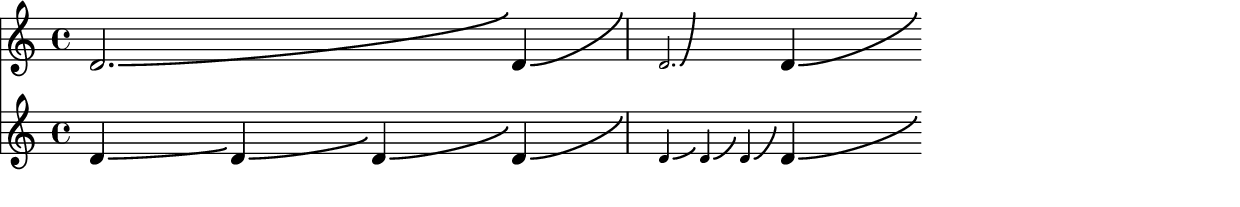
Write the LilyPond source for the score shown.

%% Generated by lilypond-book
%% Options: [exampleindent=10.16\mm,indent=0\mm,line-width=160\mm,paper-height=845.047\pt,paper-width=597.508\pt,papersize='(cons (* 597.508 pt) (* 845.047 pt))]
\include "lilypond-book-preamble.ly"


% ****************************************************************
% Start cut-&-pastable-section
% ****************************************************************

#(ly:set-option 'eps-box-padding 3.000000)



\paper {
  #(set-paper-size '(cons (* 597.508 pt) (* 845.047 pt)))
  indent = 0\mm
  line-width = 160\mm
  % offset the left padding, also add 1mm as lilypond creates cropped
  % images with a little space on the right
  line-width = #(- line-width (* mm  3.000000) (* mm 1))
}

\layout {
  
}




% ****************************************************************
% ly snippet:
% ****************************************************************
\sourcefilename "/lilypond-2.25.16/input/regression/bend-after-start-in-grace.ly"
\sourcefileline 0
\version "2.19.21"

\header {

  texidoc = "Falls and doits terminate correctly on the next note,
even when started inside a @code{\\grace}."
}

\layout {
  ragged-right = ##f
}

<<
  \new Staff {
    d'2.\bendAfter 10
    4 \bendAfter 10
    |
    \grace { 2. \bendAfter 10 }
    4 \bendAfter 10
  }
  \new Staff {
    d'4 \bendAfter 2
    4 \bendAfter 4
    4 \bendAfter 6
    4 \bendAfter 8
    |
    \grace {
      4 \bendAfter 2
      4 \bendAfter 4
      4 \bendAfter 6
    }
    4 \bendAfter 8
  }
>>



% ****************************************************************
% end ly snippet
% ****************************************************************
